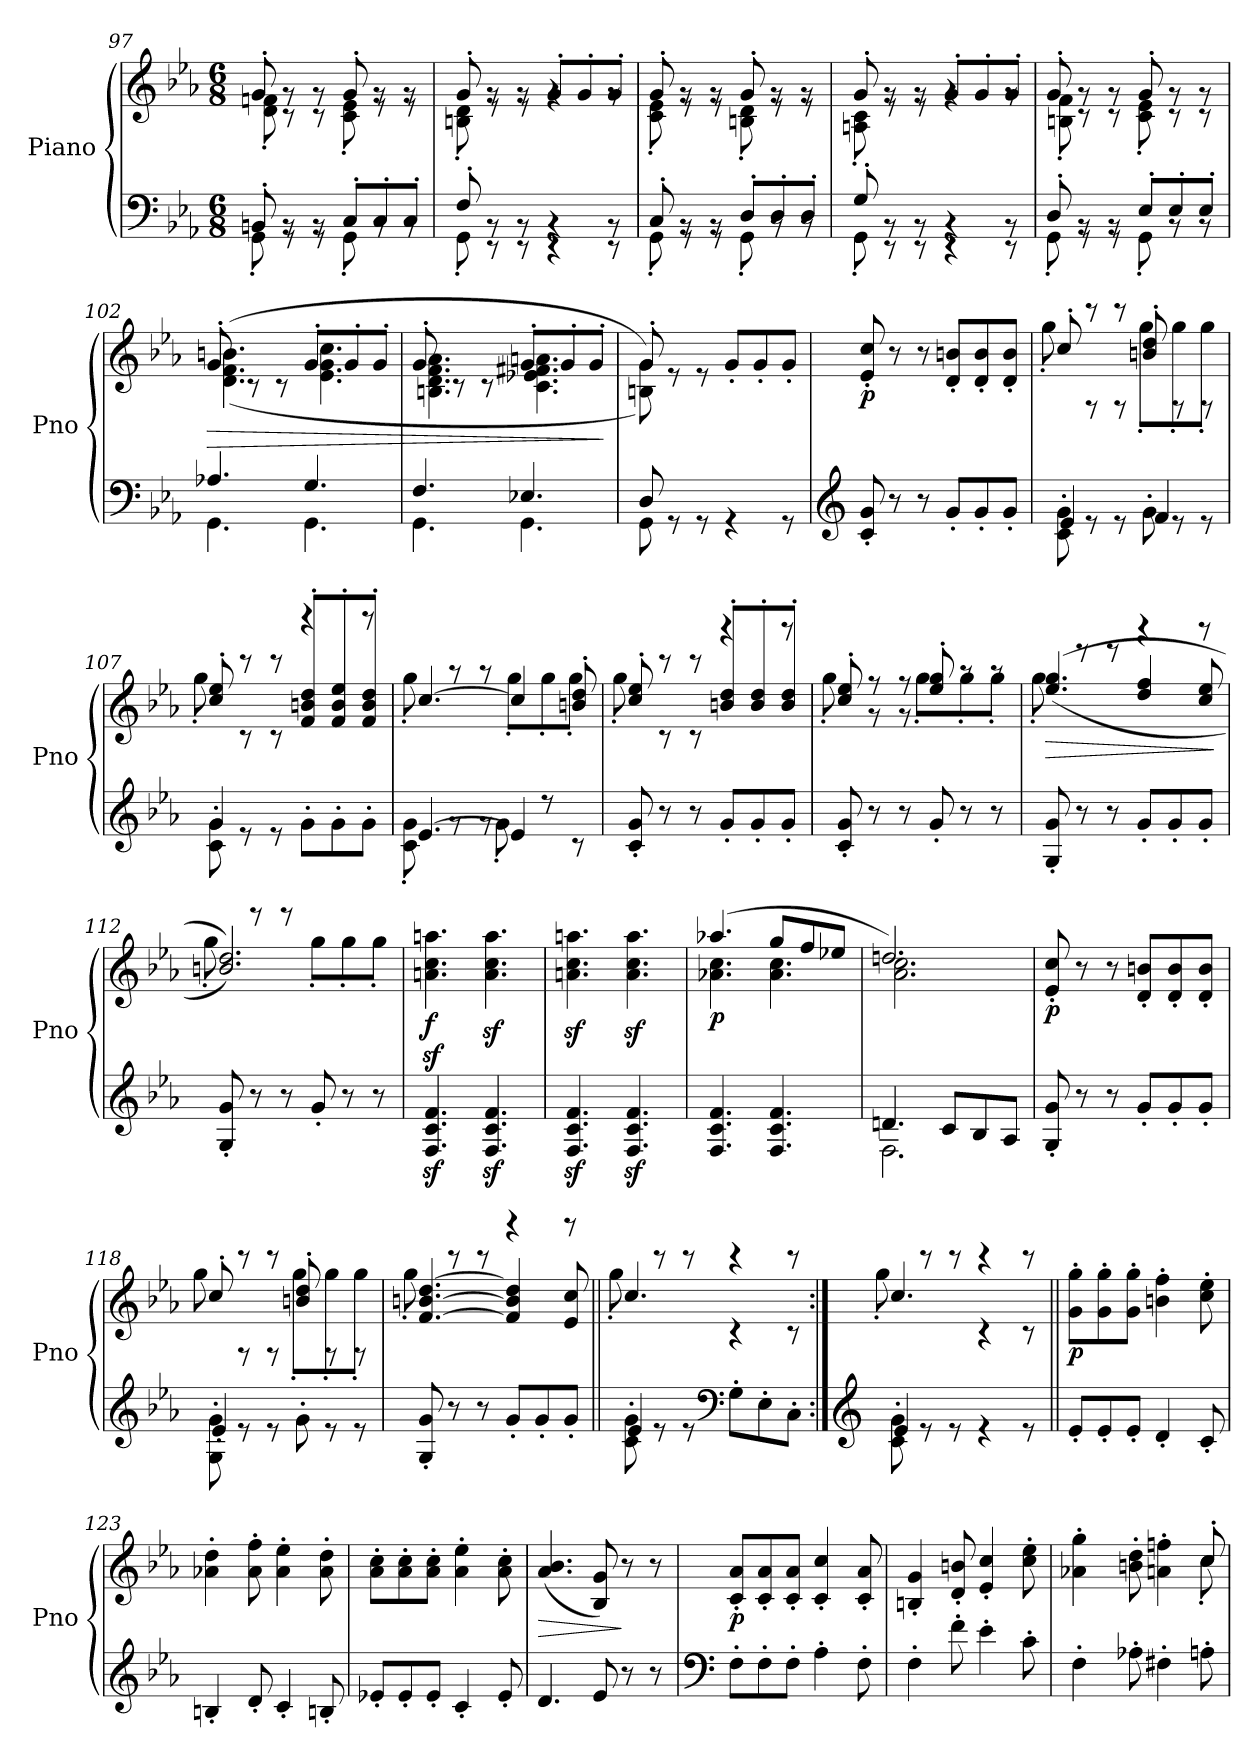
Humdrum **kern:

**kern	**kern	**dynam
*part1	*part1	*part1
*staff2	*staff1	*staff1/2
*I"Piano	*	*
*I'Pno	*	*
*clefF4	*clefG2	*
*k[b-e-a-]	*k[b-e-a-]	*
*M6/8	*M6/8	*
=97	=97	=97
*^	*^	*
8BBn'/	8GG'\	8g'/	8d\' 8fn\'	.
8rGG	8rBB	8rg	8r	.
8rGG	8rBB	8rg	8r	.
8C'/L	8GG'\	8g'/	8c\' 8e-\'	.
8C'/	8rBB	8re	8rg	.
8C'/J	8rBB	8re	8rg	.
=98	=98	=98	=98	=98
8F'/	8GG'\	8g'/	8Bn\' 8d\'	.
8rBB	8r	8re	8rg	.
8rBB	8r	8re	8rg	.
4rBB	4r	8g'/L	4rg	.
.	.	8g'/	.	.
8rBB	8r	8g'/J	8rg	.
=99	=99	=99	=99	=99
8C'/	8GG'\	8g'/	8c\' 8e-\'	.
8rGG	8rBB	8re	8rg	.
8rGG	8rBB	8re	8rg	.
8D'/L	8GG'\	8g'/	8Bn\' 8d\'	.
8D'/	8rBB	8re	8rg	.
8D'/J	8rBB	8re	8rg	.
!!LO:PB:g=z	!!
=100	=100	=100	=100	=100
8G'/	8GG'\	8g'/	8An\' 8c\'	.
8rBB	8r	8re	8rg	.
8rBB	8r	8re	8rg	.
4rBB	4r	8g'/L	4rg	.
.	.	8g'/	.	.
8rBB	8r	8g'/J	8rg	.
=101	=101	=101	=101	=101
8D'/	8GG'\	8g'/	8Bn\' 8f\'	.
8rGG	8rBB	8rg	8r	.
8rGG	8rBB	8rg	8r	.
8E-'/L	8GG'\	8g'/	8c\' 8e-\'	.
8E-'/	8rBB	8rc	8rg	.
8E-'/J	8rBB	8rc	8rg	.
=102	=102	=102	=102	=102
!	!	!	!	!LO:HP:b
4.A-X/	4.GG\	8g'/	(>(4.d\ 4.f\ 4.bn\	>
.	.	8rc	.	.
.	.	8rc	.	.
4.G/	4.GG\	8g'/L	4.e-\ 4.g\ 4.cc\	.
.	.	8g'/	.	.
.	.	8g'/J	.	.
=103	=103	=103	=103	=103
4.F/	4.GG\	8g'/	4.Bn\ 4.d\ 4.f\ 4.a-\	.
.	.	8rc	.	.
.	.	8rc	.	.
4.E-X/	4.GG\	8g'/L	4.c\ 4.e-X\ 4.f#X\ 4.an\	.
.	.	8g'/	.	.
.	.	8g'/J	.	.
*v	*v	*	*	*
*	*v	*v	*
.	.	]
=104	=104	=104
*^	*^	*
8D/	8GG\	8g'/	8Bn\ 8g\))	.
8rGG	2ryy	8re	2ryy	.
8rGG	.	8re	.	.
4rGG	.	8g'/L	.	.
.	.	8g'/	.	.
8rGG	8ryy	8g'/J	8ryy	.
*v	*v	*	*	*
*	*v	*v	*
=105	=105	=105
*clefG2	*	*
*^	*^	*
!	!	!	!	!LO:DY:b
*v	*v	*	*	*
*	*v	*v	*
8c/' 8g/'	8e-/' 8cc/'	p
8r	8r	.
8r	8r	.
8g'/L	8d/' 8bn/'L	.
8g'/	8d/' 8b/'	.
8g'/J	8d/' 8b/'J	.
!!LO:LB:g=z
=106	=106	=106
*^	*^	*
8c\' 8g\'	4e-/	8cc'/	8gg'\	.
8re	.	8rF	8rccc	.
8re	8ryy	8rF	8rccc	.
8g'\	4f/	8bn/' 8dd/'	8gg'\L	.
8re	.	8rF	8gg'\	.
8re	8ryy	8rF	8gg'\J	.
=107	=107	=107	=107	=107
8c\' 8g\'	4g/	8cc/' 8ee-/'	8gg'\	.
8re	.	8rc	8rccc	.
8re	2ryy	8rc	8rccc	.
8g'\L	.	8f/' 8bn/' 8dd/'L	4rdddd	.
8g'\	.	8f/' 8b/' 8ee-/'	.	.
8g'\J	.	8f/' 8b/' 8dd/'J	8rdddd	.
=108	=108	=108	=108	=108
[4.e-/	8c\' 8g\'	[4.cc/	8gg'\	.
.	8rg	.	8raa	.
.	8rg	.	8raa	.
4e-/]	8g'\	4cc/]	8gg'\L	.
.	8rdd	.	8gg'\	.
8rc	8ryy	8bn/' 8dd/'	8gg'\J	.
*v	*v	*	*	*
=109	=109	=109	=109
8c/' 8g/'	8cc/' 8ee-/'	8gg'\	.
8r	8rc	8rccc	.
8r	8rc	8rccc	.
8g'/L	8bn/' 8dd/'L	4rbbb	.
8g'/	8b/' 8dd/'	.	.
8g'/J	8b/' 8dd/'J	8rbbb	.
=110	=110	=110	=110
8c/' 8g/'	8cc/' 8ee-/'	8gg'\	.
8r	8r	8r	.
8r	8r	8r	.
8g'/	8ee-/' 8gg/'	8gg'\L	.
8r	8raa	8gg'\	.
8r	8raa	8gg'\J	.
=111	=111	=111	=111
!	!	!	!LO:HP:b
8G/' 8g/'	((4.ee-/ 4.gg/	8gg'\	>
8r	.	8reee	.
8r	.	8reee	.
8g'/L	4dd/ 4ff/	4rbbb	.
8g'/	.	.	.
8g'/J	8cc/ 8ee-/	8rbbb	.
*	*v	*v	*
.	.	]
!!LO:LB:g=z
=112	=112	=112
*	*^	*
8G/' 8g/'	2.bn/ 2.dd/))	8gg'\	.
8r	.	8reee	.
8r	.	8reee	.
8g'/	.	8gg'\L	.
8r	.	8gg'\	.
8r	.	8gg'\J	.
=113	=113	=113	=113
!	!	!	!LO:DY:b
*	*v	*v	*
4.F/z< 4.c/z< 4.f/z<	4.an\z< 4.cc\z< 4.aan\z<	f
4.F/z< 4.c/z< 4.f/z<	4.a\z< 4.cc\z< 4.aa\z<	.
=114	=114	=114
4.F/z< 4.c/z< 4.f/z<	4.an\z< 4.cc\z< 4.aan\z<	.
4.F/z< 4.c/z< 4.f/z<	4.a\z< 4.cc\z< 4.aa\z<	.
=115	=115	=115
*	*^	*
!	!	!	!LO:DY:b
4.F/ 4.c/ 4.f/	(4.aa-X/	4.a-X\ 4.cc\	p
4.F/ 4.c/ 4.f/	8gg/L	4.a-\ 4.cc\	.
.	8ff/	.	.
.	8ee-X/J	.	.
=116	=116	=116	=116
*^	*	*	*
4.dn/	2.F\	2.ddn/)	2.a-\ 2.cc\	.
8c/L	.	.	.	.
8B-/	.	.	.	.
8A-/J	.	.	.	.
*v	*v	*	*	*
*	*v	*v	*
=117	=117	=117
!	!	!LO:DY:b
8G/' 8g/'	8e-/' 8cc/'	p
8r	8r	.
8r	8r	.
8g'/L	8d/' 8bn/'L	.
8g'/	8d/' 8b/'	.
8g'/J	8d/' 8b/'J	.
=118	=118	=118
*^	*^	*
8G\' 8g\'	4e-'/	8cc'/	8gg\	.
8re	.	8rF	8rccc	.
8re	2ryy	8rF	8rccc	.
8g'\	.	8bn/' 8dd/'	8gg'\L	.
8re	.	8rF	8gg'\	.
8re	.	8rF	8gg'\J	.
*v	*v	*	*	*
!!LO:LB:g=z	!!
=119	=119	=119	=119
8G/' 8g/'	[4.f/ [4.bn/ [4.dd/	8gg'\	.
8r	.	8rccc	.
8r	.	8rccc	.
8g'/L	4f/] 4b/] 4dd/]	4rbbb	.
8g'/	.	.	.
8g'/J	8e-/ 8cc/	8rbbb	.
=120||	=120||	=120||	=120||
*^	*	*	*
8c\' 8g\'	4e-'/	4.cc/	8gg'\	.
8re	.	.	8rccc	.
8re	2ryy	.	8rccc	.
*clefF4	*	*	*	*
8G'\L	.	4rc	4rccc	.
8E-'\	.	.	.	.
8C'\J	.	8rc	8rccc	.
=121:|!	=121:|!	=121:|!	=121:|!	=121:|!
*clefG2	*	*	*	*
8c\' 8g\'	4e-'/	4.cc/	8gg'\	.
8re	.	.	8rccc	.
8re	2ryy	.	8rccc	.
4re	.	4rc	4rccc	.
8re	.	8rc	8rccc	.
*v	*v	*	*	*
=122||	=122||	=122||	=122||
!	!LO:TX:b:t=, scherzando	!	!
!	!	!	!LO:DY:b
*	*v	*v	*
8e-'/L	8g\' 8gg\'L	p
8e-'/	8g\' 8gg\'	.
8e-'/J	8g\' 8gg\'J	.
4d'/	4bn\' 4ff\'	.
8c'/	8cc\' 8ee-\'	.
=123	=123	=123
4Bn'/	4a-X\' 4dd\'	.
8d'/	8a-\' 8ff\'	.
4c'/	4a-\' 4ee-\'	.
8Bn'/	8a-\' 8dd\'	.
=124	=124	=124
8e-X'/L	8a-\' 8cc\'L	.
8e-'/	8a-\' 8cc\'	.
8e-'/J	8a-\' 8cc\'J	.
4c'/	4a-\' 4ee-\'	.
8e-'/	8a-\' 8cc\'	.
=125	=125	=125
!	!	!LO:HP:b
4.d/	(>4.a-/ 4.b-/	>
8e-/	8B-/ 8g/)	.
8r	8r	]
8r	8r	.
!!LO:LB:g=z
=126	=126	=126
*clefF4	*	*
!	!	!LO:DY:b
8F'\L	8c/' 8a-/'L	p
8F'\	8c/' 8a-/'	.
8F'\J	8c/' 8a-/'J	.
4A-'\	4c/' 4cc/'	.
8F'\	8c/' 8a-/'	.
=127	=127	=127
4F'\	4Bn/' 4g/'	.
8f'\	8d/' 8bn/'	.
4e-'\	4e-/' 4cc/'	.
8c'\	8cc\' 8ee-\'	.
=128	=128	=128
*	*^	*
4F'\	4a-X\' 4gg\'	8ryy	.
*	*v	*v	*
8A-X'\	8bn\' 8dd\'	.
4F#X'\	4an\' 4ffn\'	.
*	*^	*
8An'\	8cc'/	8cc'\	.
*	*v	*v	*
=	=	=
*-	*-	*-
